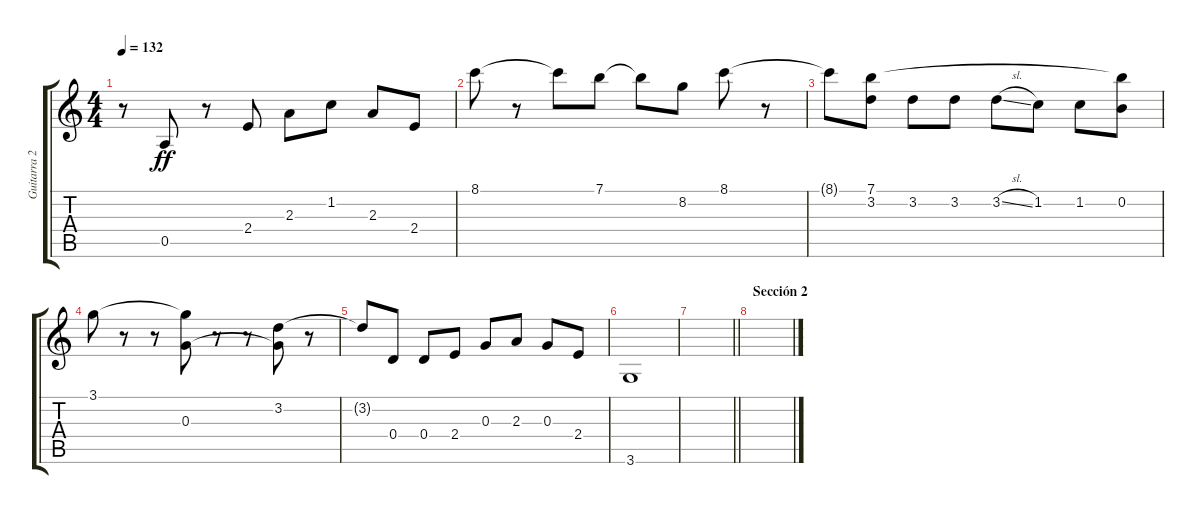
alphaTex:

\track ("Guitarra 2" "Guitarra 2") {instrument electricguitarjazz}
\staff {score tabs}
\tuning (E4 B3 G3 D3 A2 E2) {hide}
\ts (4 4)
\tempo 132
\clef g2
\ks c
r.8{dy ff} 0.5.8 r.8 2.4.8 2.3.8 1.2.8 2.3.8 2.4.8 |
8.1.8 r.8 8.1{t}.8 7.1.8 7.1{t}.8 8.2.8 8.1.8 r.8 |
8.1{t}.8 (7.1 3.2).8 3.2.8 3.2.8 3.2{sl}.8 1.2.8 1.2.8 (7.1{t} 0.2).8 |
3.1.8 r.8 r.8 (3.1{t} 0.3).8 r.8 r.8 (3.2 0.3{t}).8 r.8 |
3.2{t}.8 0.4.8 0.4.8 2.4.8 0.3.8 2.3.8 0.3.8 2.4.8 |
3.6.1 |
\barLineRight lightlight
|
\section ("" "Sección 2")
